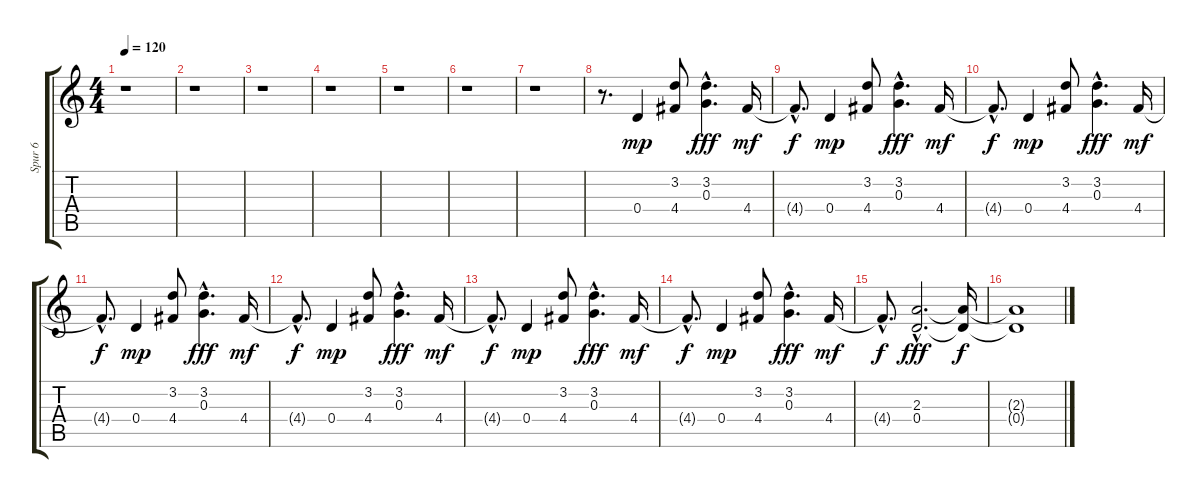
\track ("Spur 6" "Spur 6") {instrument acousticguitarnylon}
\staff {score tabs}
\tuning (E4 B3 G3 D3 A2 E2) {hide}
\ts (4 4)
\tempo 120
\clef g2
\ks c
r.1{dy f} |
r.1 |
r.1 |
r.1 |
r.1 |
r.1 |
r.1 |
r.8{d} 0.4.4{dy mp} (3.2 4.4).8 (3.2{hac} 0.3{hac}).4{d dy fff} 4.4.16{dy mf} |
4.4{hac t}.8{d dy f} 0.4.4{dy mp} (3.2 4.4).8 (3.2{hac} 0.3{hac}).4{d dy fff} 4.4.16{dy mf} |
4.4{hac t}.8{d dy f} 0.4.4{dy mp} (3.2 4.4).8 (3.2{hac} 0.3{hac}).4{d dy fff} 4.4.16{dy mf} |
4.4{hac t}.8{d dy f} 0.4.4{dy mp} (3.2 4.4).8 (3.2{hac} 0.3{hac}).4{d dy fff} 4.4.16{dy mf} |
4.4{hac t}.8{d dy f} 0.4.4{dy mp} (3.2 4.4).8 (3.2{hac} 0.3{hac}).4{d dy fff} 4.4.16{dy mf} |
4.4{hac t}.8{d dy f} 0.4.4{dy mp} (3.2 4.4).8 (3.2{hac} 0.3{hac}).4{d dy fff} 4.4.16{dy mf} |
4.4{hac t}.8{d dy f} 0.4.4{dy mp} (3.2 4.4).8 (3.2{hac} 0.3{hac}).4{d dy fff} 4.4.16{dy mf} |
4.4{hac t}.8{d dy f} (2.3{hac} 0.4{hac}).2{d dy fff} (2.3{t} 0.4{t}).16{dy f} |
(2.3{t} 0.4{t}).1
